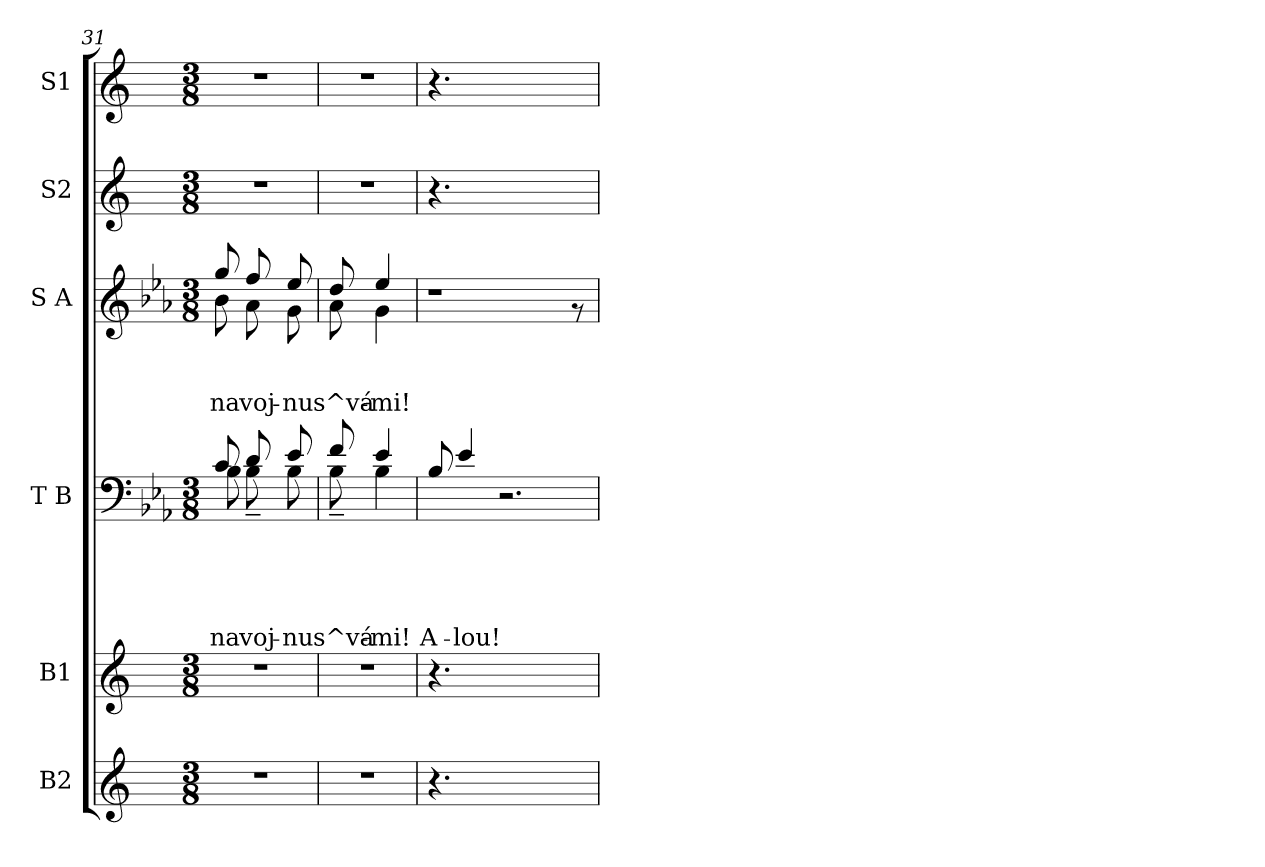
**kern	**kern	**kern	**text	**text	**text	**text	**text	**kern	**text	**text	**text	**kern	**kern
*part6	*part5	*part4	*part4	*part4	*part4	*part4	*part4	*part3	*part3	*part3	*part3	*part2	*part1
*staff6	*staff5	*staff4	*staff4	*staff4	*staff4	*staff4	*staff4	*staff3	*staff3	*staff3	*staff3	*staff2	*staff1
*I"B2	*I"B1	*I"T B	*	*	*	*	*	*I"S A	*	*	*	*I"S2	*I"S1
*	*I'B	*I'T B	*	*	*	*	*	*I'S A	*	*	*	*I'S2	*I'S1
*clefG2	*clefG2	*clefF4	*	*	*	*	*	*clefG2	*	*	*	*clefG2	*clefG2
*k[]	*k[]	*k[b-e-a-]	*	*	*	*	*	*k[b-e-a-]	*	*	*	*k[]	*k[]
*C:	*C:	*E-:	*	*	*	*	*	*E-:	*	*	*	*C:	*C:
*M3/8	*M3/8	*M3/8	*	*	*	*	*	*M3/8	*	*	*	*M3/8	*M3/8
=31	=31	=31	=31	=31	=31	=31	=31	=31	=31	=31	=31	=31	=31
*	*	*^	*	*	*	*	*	*	*	*	*	*	*
!	!	!	!	!	!	!	!	!LO:LY:b	!	!	!	!LO:LY:b	!	!
*	*	*	*	*	*	*	*	*	*^	*	*	*	*	*
4.r	4.r	8c/	8B-\	.	.	.	.	na	8gg/	8b-\	.	.	na	4.r	4.r
!	!	!	!	!	!	!	!	!LO:LY:b	!	!	!	!	!LO:LY:b	!	!
.	.	8d/	8B-~<\	.	.	.	.	voj-	8ff/	8a-\	.	.	voj-	.	.
!	!	!	!	!	!	!	!	!LO:LY:b	!	!	!	!	!LO:LY:b	!	!
.	.	8e-/	8B-\	.	.	.	.	-nu	8ee-/	8g\	.	.	-nu	.	.
=32	=32	=32	=32	=32	=32	=32	=32	=32	=32	=32	=32	=32	=32	=32	=32
!	!	!	!	!	!	!	!	!LO:LY:b	!	!	!	!	!LO:LY:b	!	!
4.r	4.r	8f/	8B-~<\	.	.	.	.	s^vá-	8dd/	8a-\	.	.	s^vá-	4.r	4.r
!	!	!	!	!	!	!	!	!LO:LY:b	!	!	!	!	!LO:LY:b	!	!
.	.	4e-/	4B-\	.	.	.	.	-mi!	4ee-/	4g\	.	.	-mi!	.	.
=33	=33	=33	=33	=33	=33	=33	=33	=33	=33	=33	=33	=33	=33	=33	=33
!	!	!	!	!	!	!	!	!LO:LY:b	!	!	!	!	!	!	!
*	*	*v	*v	*	*	*	*	*	*	*	*	*	*	*	*
*	*	*	*	*	*	*	*	*v	*v	*	*	*	*	*
4.r	4.r	8B-/	.	.	.	.	A-	1r	.	.	.	4.r	4.r
!	!	!	!	!	!	!	!LO:LY:b	!	!	!	!	!	!
.	.	4e-/	.	.	.	.	-lou!	.	.	.	.	.	.
2.ryy	2.ryy	2.r	.	.	.	.	.	.	.	.	.	2.ryy	2.ryy
.	.	.	.	.	.	.	.	8rf	.	.	.	.	.
=	=	=	=	=	=	=	=	=	=	=	=	=	=
*-	*-	*-	*-	*-	*-	*-	*-	*-	*-	*-	*-	*-	*-
